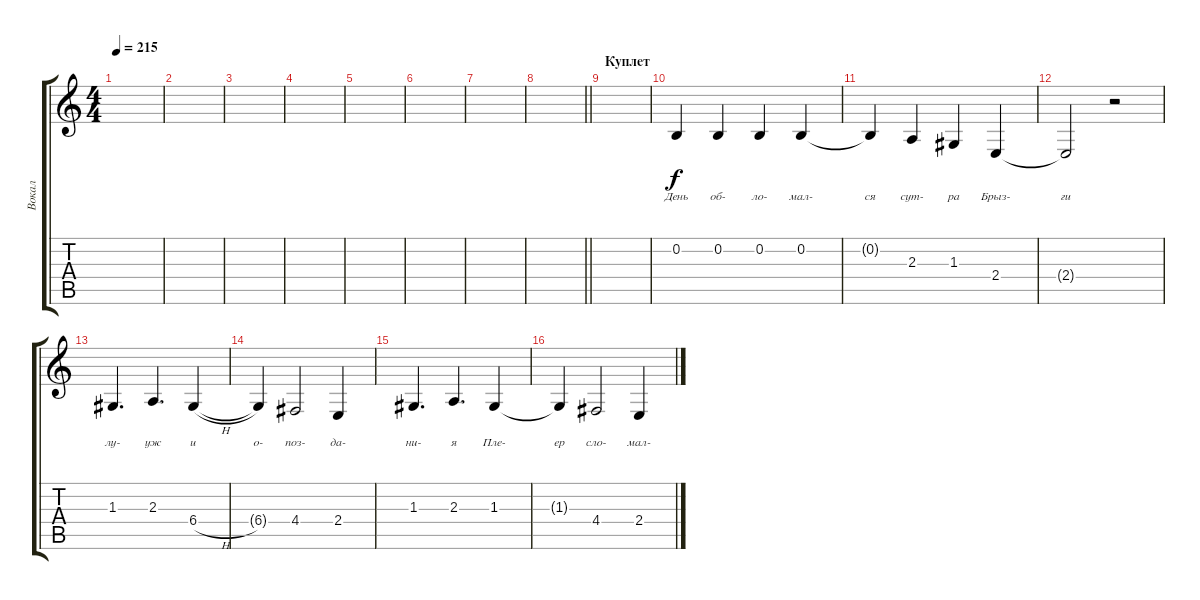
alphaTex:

\track ("Вокал" "Вокал") {instrument lead2sawtooth}
\staff {score tabs}
\tuning (E4 B3 G3 D3 A2 E2) {hide}
\ts (4 4)
\tempo 215
\clef g2
\ks c
|
|
|
|
|
|
|
\barLineRight lightlight
|
\section ("" "Куплет")
|
0.2.4{lyrics (0 "День") lyrics (1 "") lyrics (2 "") lyrics (3 "") lyrics (4 "")} 0.2.4{lyrics (0 "об-") lyrics (1 "") lyrics (2 "") lyrics (3 "") lyrics (4 "")} 0.2.4{lyrics (0 "ло-") lyrics (1 "") lyrics (2 "") lyrics (3 "") lyrics (4 "")} 0.2.4{lyrics (0 "мал-") lyrics (1 "") lyrics (2 "") lyrics (3 "") lyrics (4 "")} |
0.2{t}.4{lyrics (0 "ся") lyrics (1 "") lyrics (2 "") lyrics (3 "") lyrics (4 "")} 2.3.4{lyrics (0 "сут-") lyrics (1 "") lyrics (2 "") lyrics (3 "") lyrics (4 "")} 1.3.4{lyrics (0 "ра") lyrics (1 "") lyrics (2 "") lyrics (3 "") lyrics (4 "")} 2.4.4{lyrics (0 "Брыз-") lyrics (1 "") lyrics (2 "") lyrics (3 "") lyrics (4 "")} |
2.4{t}.2{lyrics (0 "ги") lyrics (1 "") lyrics (2 "") lyrics (3 "") lyrics (4 "")} r.2 |
1.3.4{d lyrics (0 "лу-") lyrics (1 "") lyrics (2 "") lyrics (3 "") lyrics (4 "")} 2.3.4{d lyrics (0 "уж") lyrics (1 "") lyrics (2 "") lyrics (3 "") lyrics (4 "")} 6.4{h}.4{lyrics (0 "и") lyrics (1 "") lyrics (2 "") lyrics (3 "") lyrics (4 "")} |
6.4{t}.4{lyrics (0 "о-") lyrics (1 "") lyrics (2 "") lyrics (3 "") lyrics (4 "")} 4.4.2{lyrics (0 "поз-") lyrics (1 "") lyrics (2 "") lyrics (3 "") lyrics (4 "")} 2.4.4{lyrics (0 "да-") lyrics (1 "") lyrics (2 "") lyrics (3 "") lyrics (4 "")} |
1.3.4{d lyrics (0 "ни-") lyrics (1 "") lyrics (2 "") lyrics (3 "") lyrics (4 "")} 2.3.4{d lyrics (0 "я") lyrics (1 "") lyrics (2 "") lyrics (3 "") lyrics (4 "")} 1.3.4{lyrics (0 "Пле-") lyrics (1 "") lyrics (2 "") lyrics (3 "") lyrics (4 "")} |
1.3{t}.4{lyrics (0 "ер") lyrics (1 "") lyrics (2 "") lyrics (3 "") lyrics (4 "")} 4.4.2{lyrics (0 "сло-") lyrics (1 "") lyrics (2 "") lyrics (3 "") lyrics (4 "")} 2.4.4{lyrics (0 "мал-") lyrics (1 "") lyrics (2 "") lyrics (3 "") lyrics (4 "")}
